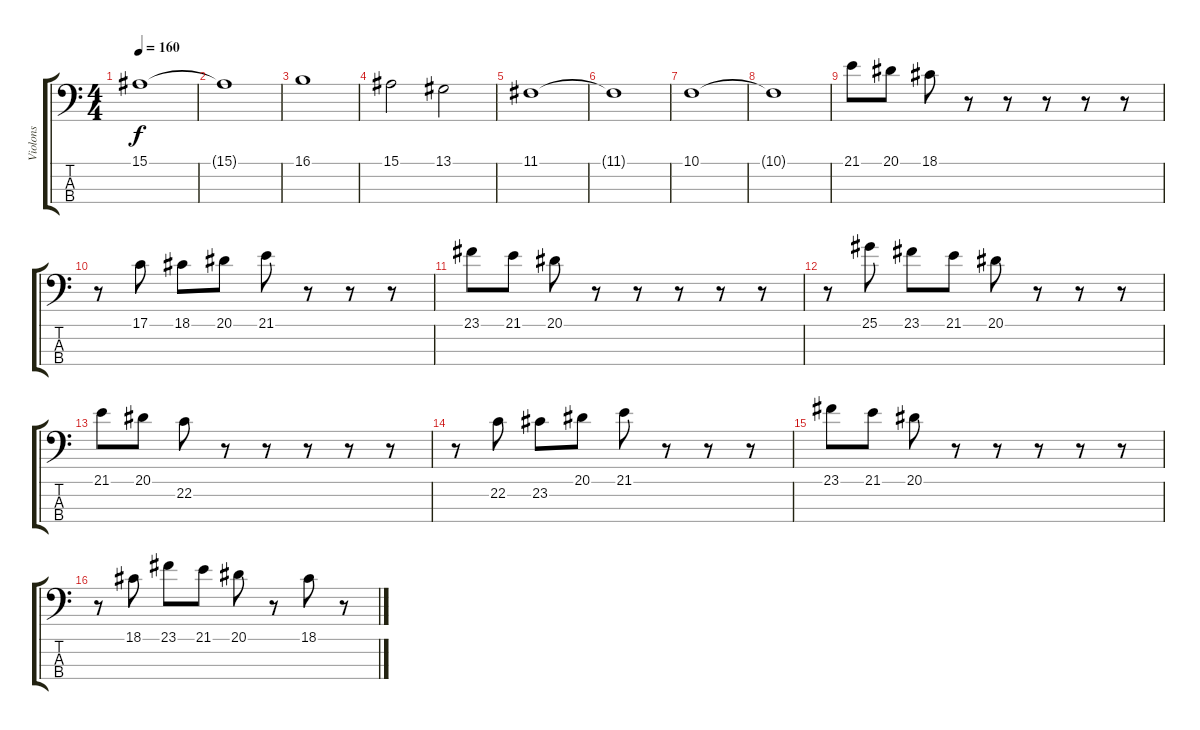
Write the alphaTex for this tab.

\track ("Violons" "Violons") {instrument stringensemble2}
\staff {score tabs}
\tuning (G2 D2 A1 E1) {hide}
\ts (4 4)
\tempo 160
\clef f4
\ks c
15.1.1{dy f} |
15.1{t}.1 |
16.1.1 |
15.1.2 13.1.2 |
11.1.1 |
11.1{t}.1 |
10.1.1 |
10.1{t}.1 |
21.1.8{volume 13} 20.1.8 18.1.8 r.8 r.8 r.8 r.8 r.8 |
r.8 17.1.8 18.1.8 20.1.8 21.1.8 r.8 r.8 r.8 |
23.1.8 21.1.8 20.1.8 r.8 r.8 r.8 r.8 r.8 |
r.8 25.1.8 23.1.8 21.1.8 20.1.8 r.8 r.8 r.8 |
21.1.8 20.1.8 22.2.8 r.8 r.8 r.8 r.8 r.8 |
r.8 22.2.8 23.2.8 20.1.8 21.1.8 r.8 r.8 r.8 |
23.1.8 21.1.8 20.1.8 r.8 r.8 r.8 r.8 r.8 |
r.8 18.1.8 23.1.8 21.1.8 20.1.8 r.8 18.1.8 r.8
